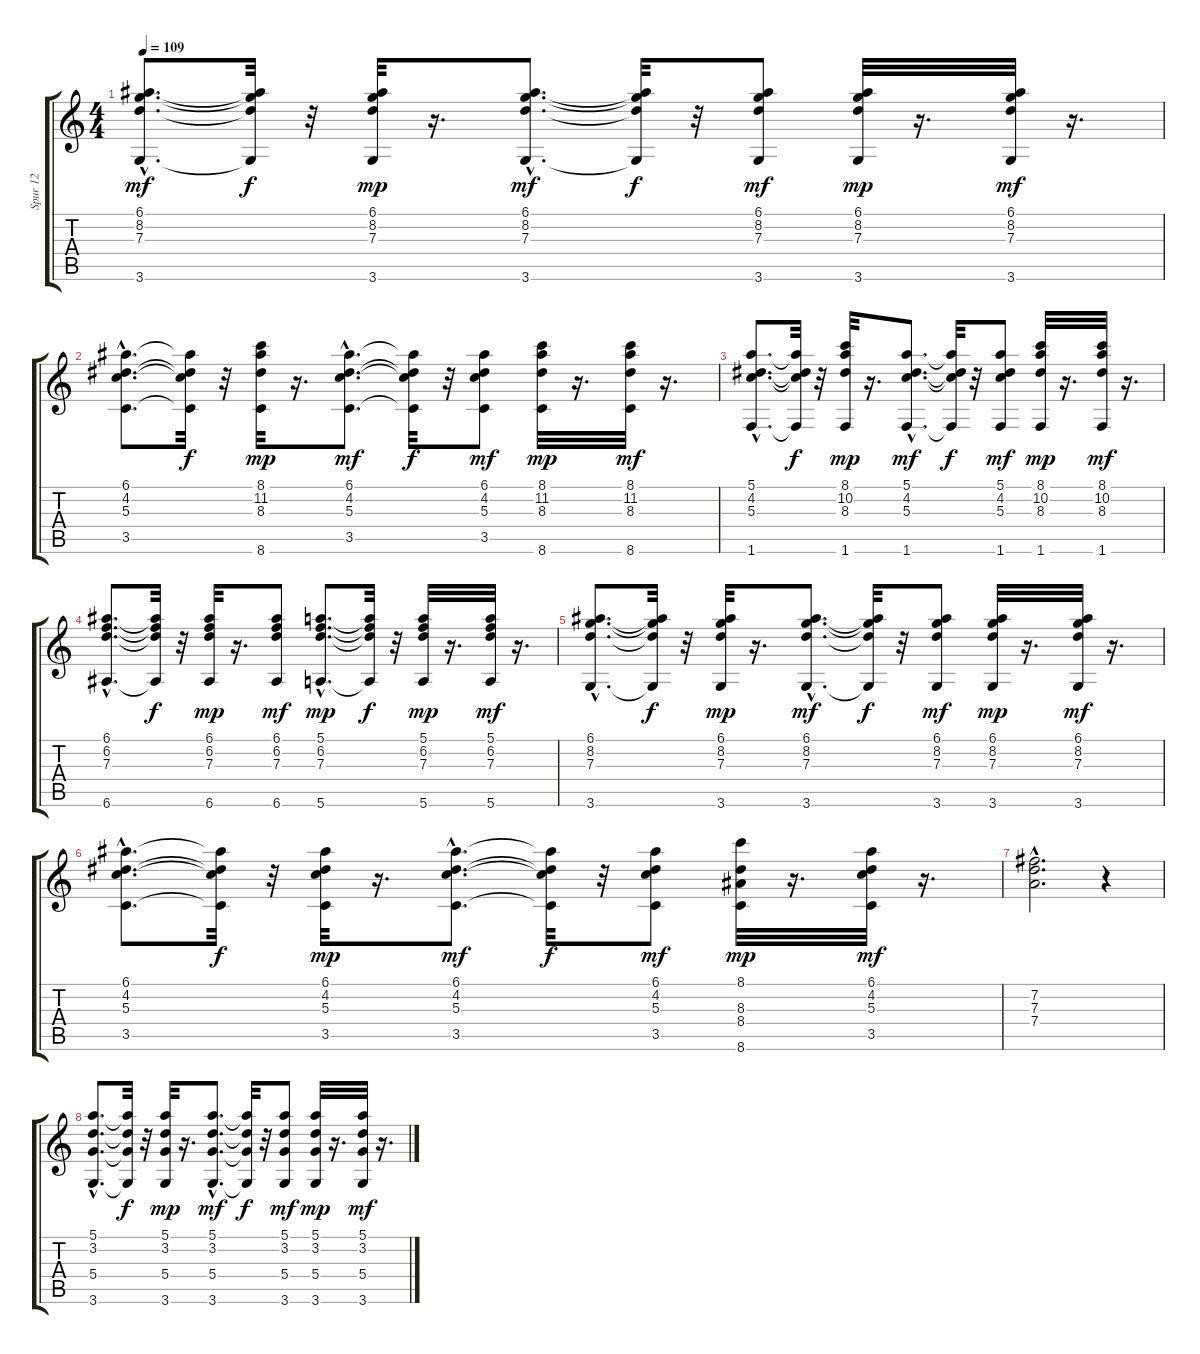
\track ("Spur 12" "Spur 12") {instrument acousticguitarnylon}
\staff {score tabs}
\tuning (E4 B3 G3 D3 A2 E2) {hide}
\ts (4 4)
\tempo 109
\clef g2
\ks c
(6.1{hac} 8.2{hac} 7.3{hac} 3.6{hac}).8{d dy mf} (6.1{t} 8.2{t} 7.3{t} 3.6{t}).32{dy f} r.32 (6.1 8.2 7.3 3.6).32{dy mp} r.16{d} (6.1{hac} 8.2{hac} 7.3{hac} 3.6{hac}).8{d dy mf} (6.1{t} 8.2{t} 7.3{t} 3.6{t}).32{dy f} r.32 (6.1 8.2 7.3 3.6).8{dy mf} (6.1 8.2 7.3 3.6).32{dy mp} r.16{d} (6.1 8.2 7.3 3.6).32{dy mf} r.16{d} |
(6.1{hac} 4.2{hac} 5.3{hac} 3.5{hac}).8{d} (6.1{t} 4.2{t} 5.3{t} 3.5{t}).32{dy f} r.32 (8.1 11.2 8.3 8.6).32{dy mp} r.16{d} (6.1{hac} 4.2{hac} 5.3{hac} 3.5{hac}).8{d dy mf} (6.1{t} 4.2{t} 5.3{t} 3.5{t}).32{dy f} r.32 (6.1 4.2 5.3 3.5).8{dy mf} (8.1 11.2 8.3 8.6).32{dy mp} r.16{d} (8.1 11.2 8.3 8.6).32{dy mf} r.16{d} |
(5.1{hac} 4.2{hac} 5.3{hac} 1.6{hac}).8{d} (5.1{t} 4.2{t} 5.3{t} 1.6{t}).32{dy f} r.32 (8.1 10.2 8.3 1.6).32{dy mp} r.16{d} (5.1{hac} 4.2{hac} 5.3{hac} 1.6{hac}).8{d dy mf} (5.1{t} 4.2{t} 5.3{t} 1.6{t}).32{dy f} r.32 (5.1 4.2 5.3 1.6).8{dy mf} (8.1 10.2 8.3 1.6).32{dy mp} r.16{d} (8.1 10.2 8.3 1.6).32{dy mf} r.16{d} |
(6.1{hac} 6.2{hac} 7.3{hac} 6.6{hac}).8{d} (6.1{t} 6.2{t} 7.3{t} 6.6{t}).32{dy f} r.32 (6.1 6.2 7.3 6.6).32{dy mp} r.16{d} (6.1 6.2 7.3 6.6).8{dy mf} (5.1{hac} 6.2{hac} 7.3{hac} 5.6{hac}).8{d dy mp} (5.1{t} 6.2{t} 7.3{t} 5.6{t}).32{dy f} r.32 (5.1 6.2 7.3 5.6).32{dy mp} r.16{d} (5.1 6.2 7.3 5.6).32{dy mf} r.16{d} |
(6.1{hac} 8.2{hac} 7.3{hac} 3.6{hac}).8{d} (6.1{t} 8.2{t} 7.3{t} 3.6{t}).32{dy f} r.32 (6.1 8.2 7.3 3.6).32{dy mp} r.16{d} (6.1{hac} 8.2{hac} 7.3{hac} 3.6{hac}).8{d dy mf} (6.1{t} 8.2{t} 7.3{t} 3.6{t}).32{dy f} r.32 (6.1 8.2 7.3 3.6).8{dy mf} (6.1 8.2 7.3 3.6).32{dy mp} r.16{d} (6.1 8.2 7.3 3.6).32{dy mf} r.16{d} |
(6.1{hac} 4.2{hac} 5.3{hac} 3.5{hac}).8{d} (6.1{t} 4.2{t} 5.3{t} 3.5{t}).32{dy f} r.32 (6.1 4.2 5.3 3.5).32{dy mp} r.16{d} (6.1{hac} 4.2{hac} 5.3{hac} 3.5{hac}).8{d dy mf} (6.1{t} 4.2{t} 5.3{t} 3.5{t}).32{dy f} r.32 (6.1 4.2 5.3 3.5).8{dy mf} (8.1 8.3 8.4 8.6).32{dy mp} r.16{d} (6.1 4.2 5.3 3.5).32{dy mf} r.16{d} |
(7.2{hac} 7.3{hac} 7.4{hac}).2{d} r.4 |
(5.1{hac} 3.2{hac} 5.4{hac} 3.6{hac}).8{d} (5.1{t} 3.2{t} 5.4{t} 3.6{t}).32{dy f} r.32 (5.1 3.2 5.4 3.6).32{dy mp} r.16{d} (5.1{hac} 3.2{hac} 5.4{hac} 3.6{hac}).8{d dy mf} (5.1{t} 3.2{t} 5.4{t} 3.6{t}).32{dy f} r.32 (5.1 3.2 5.4 3.6).8{dy mf} (5.1 3.2 5.4 3.6).32{dy mp} r.16{d} (5.1 3.2 5.4 3.6).32{dy mf} r.16{d}
